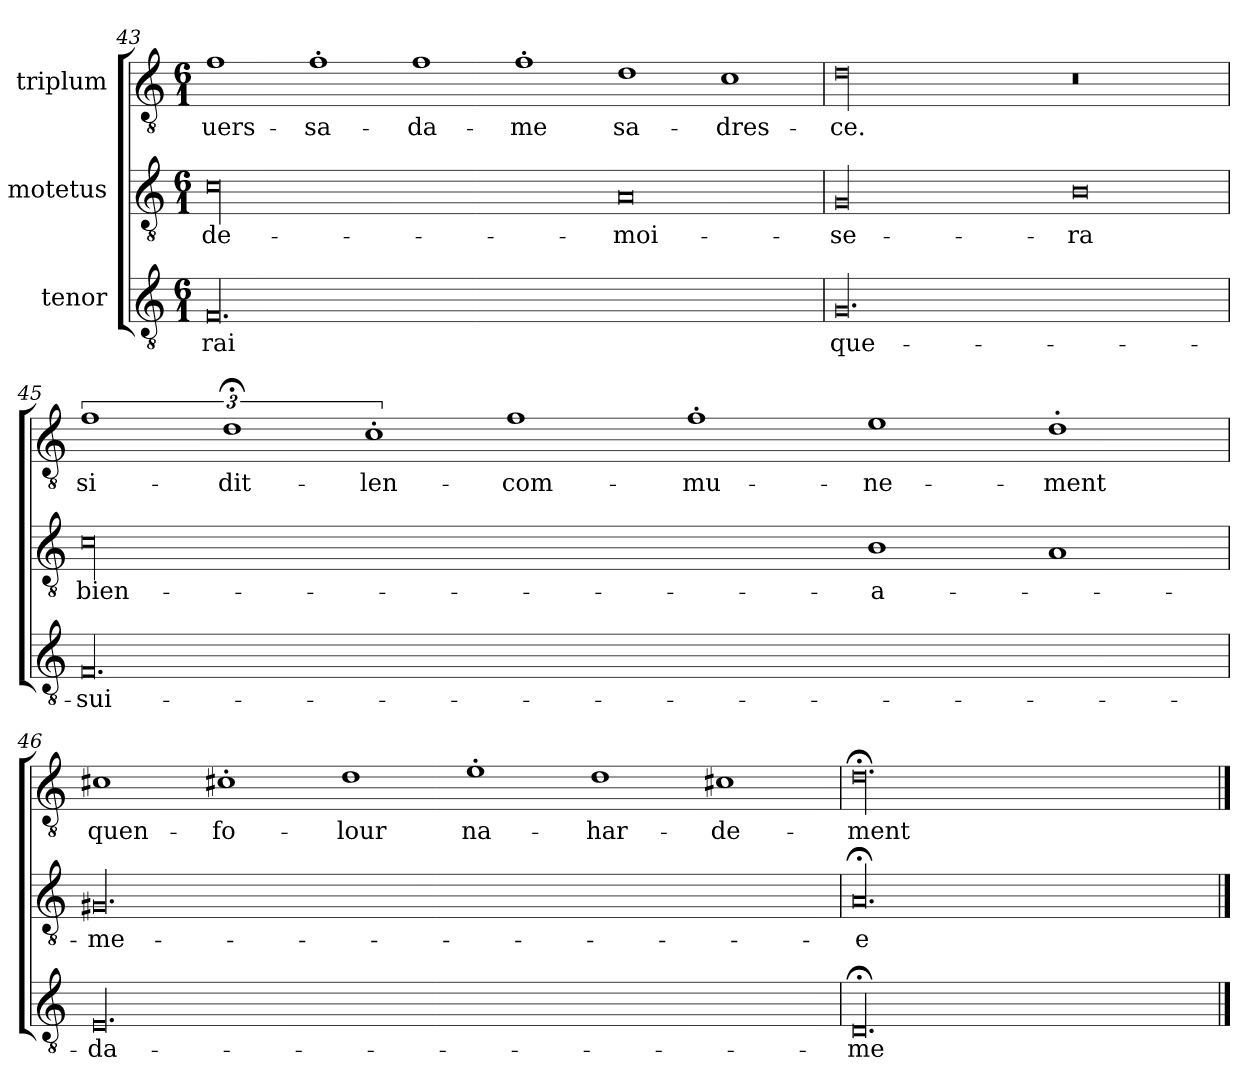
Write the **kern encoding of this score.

**kern	**text	**kern	**text	**kern	**text
*part3	*part3	*part2	*part2	*part1	*part1
*staff3	*staff3	*staff2	*staff2	*staff1	*staff1
*I"tenor	*	*I"motetus	*	*I"triplum	*
*clefGv2	*	*clefGv2	*	*clefGv2	*
*k[]	*	*k[]	*	*k[]	*
*C:	*	*C:	*	*C:	*
*M6/1	*	*M6/1	*	*M6/1	*
=43	=43	=43	=43	=43	=43
00.F/	-rai	00c\	de-	1f\	uers-
.	.	.	.	1f'\	sa-
.	.	.	.	1f\	da-
.	.	.	.	1f'\	-me
.	.	0A/	moi-	1d\	sa-
.	.	.	.	1c\	-dres-
!!LO:PB:g=z
=44	=44	=44	=44	=44	=44
00.G/	que-	00G/	se-	00d\	-ce.
.	.	0B\	-ra	0r	.
=45	=45	=45	=45	=45	=45
00.F/	sui-	00c\	bien-	3%2f\	si-
.	.	.	.	3%2d;<\	dit-
.	.	.	.	3%2c'\	len-
.	.	.	.	1f\	com-
.	.	.	.	1f'\	-mu-
.	.	1B\	a-	1e\	-ne-
.	.	1A/	.	1d'\	-ment
=46	=46	=46	=46	=46	=46
00.E/	da-	00.G#Xi/	-me-	1c#Xi\	quen-
.	.	.	.	1c#X'i\	fo-
.	.	.	.	1d\	-lour
.	.	.	.	1e'\	na-
.	.	.	.	1d\	har-
.	.	.	.	1c#Xi\	-de-
=47	=47	=47	=47	=47	=47
00.D;</	-me	00.A;</	-e	00.d;<\	-ment
==	==	==	==	==	==
*-	*-	*-	*-	*-	*-
